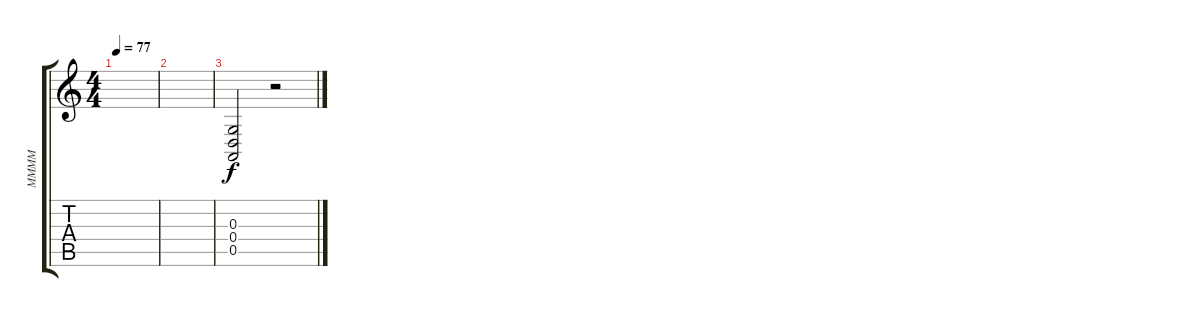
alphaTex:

\track ("MMMM" "MMMM") {instrument rockorgan}
\staff {score tabs}
\tuning (E4 B3 G3 D3 A2 E2) {hide}
\ts (4 4)
\tempo 77
\clef g2
\ks c
|
|
(0.3 0.4 0.5).2 r.2
